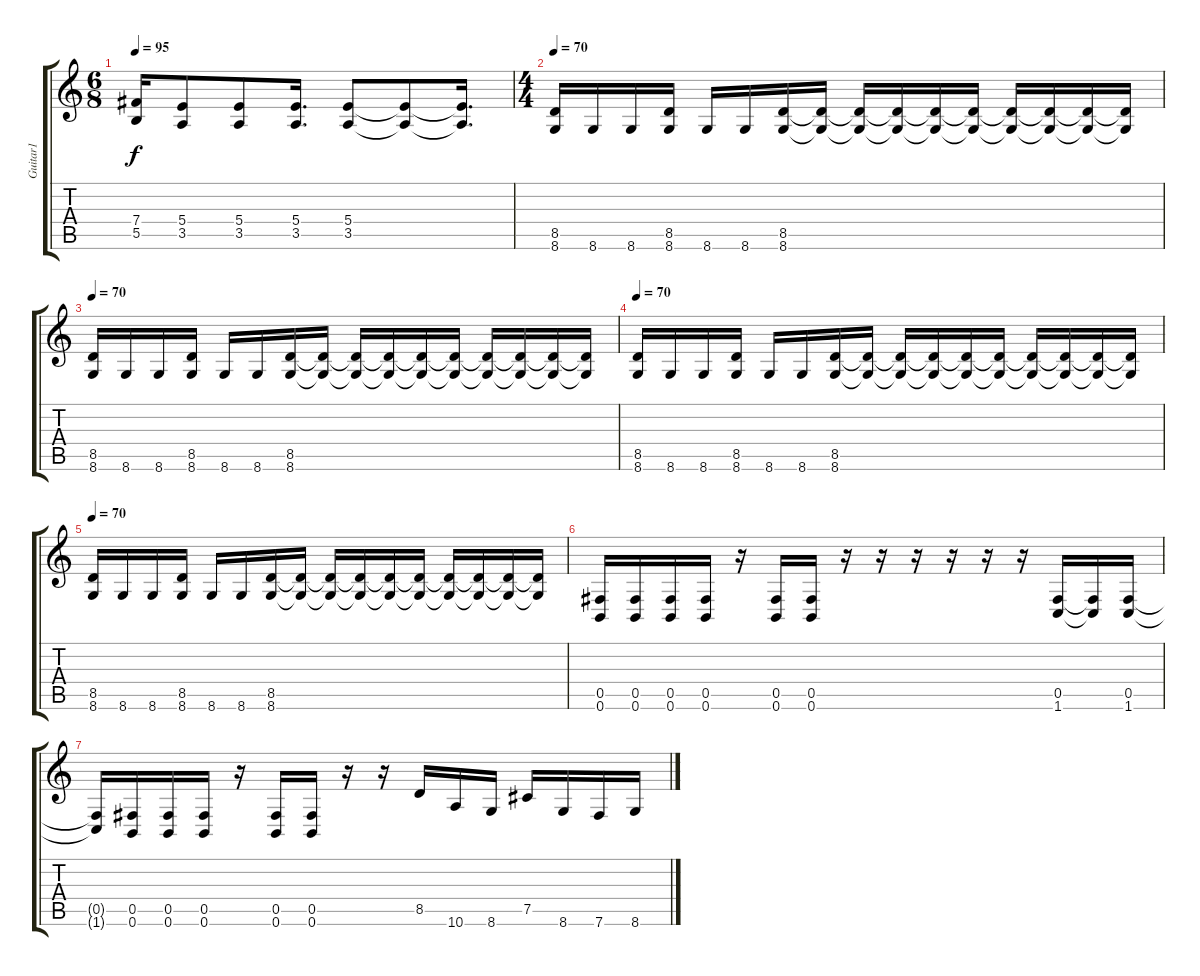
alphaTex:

\track ("Guitar1" "Guitar1") {instrument distortionguitar}
\staff {score tabs}
\tuning (Db4 Ab3 E3 B2 Gb2 B1) {hide}
\ts (6 8)
\tempo 95
\clef g2
\ks c
(7.4{t} 5.5{t}).16{dy f} (5.4 3.5).8 (5.4 3.5).8 (5.4 3.5).16{d} (5.4 3.5).8 (5.4{t} 3.5{t}).8 (5.4{t} 3.5{t}).16{d} |
\ts (4 4)
\tempo 70
(8.5 8.6).16 8.6.16 8.6.16 (8.5 8.6).16 8.6.16 8.6.16 (8.5 8.6).16 (8.5{t} 8.6{t}).16 (8.5{t} 8.6{t}).16 (8.5{t} 8.6{t}).16 (8.5{t} 8.6{t}).16 (8.5{t} 8.6{t}).16 (8.5{t} 8.6{t}).16 (8.5{t} 8.6{t}).16 (8.5{t} 8.6{t}).16 (8.5{t} 8.6{t}).16 |
\tempo 70
(8.5 8.6).16 8.6.16 8.6.16 (8.5 8.6).16 8.6.16 8.6.16 (8.5 8.6).16 (8.5{t} 8.6{t}).16 (8.5{t} 8.6{t}).16 (8.5{t} 8.6{t}).16 (8.5{t} 8.6{t}).16 (8.5{t} 8.6{t}).16 (8.5{t} 8.6{t}).16 (8.5{t} 8.6{t}).16 (8.5{t} 8.6{t}).16 (8.5{t} 8.6{t}).16 |
\tempo 70
(8.5 8.6).16 8.6.16 8.6.16 (8.5 8.6).16 8.6.16 8.6.16 (8.5 8.6).16 (8.5{t} 8.6{t}).16 (8.5{t} 8.6{t}).16 (8.5{t} 8.6{t}).16 (8.5{t} 8.6{t}).16 (8.5{t} 8.6{t}).16 (8.5{t} 8.6{t}).16 (8.5{t} 8.6{t}).16 (8.5{t} 8.6{t}).16 (8.5{t} 8.6{t}).16 |
\tempo 70
(8.5 8.6).16 8.6.16 8.6.16 (8.5 8.6).16 8.6.16 8.6.16 (8.5 8.6).16 (8.5{t} 8.6{t}).16 (8.5{t} 8.6{t}).16 (8.5{t} 8.6{t}).16 (8.5{t} 8.6{t}).16 (8.5{t} 8.6{t}).16 (8.5{t} 8.6{t}).16 (8.5{t} 8.6{t}).16 (8.5{t} 8.6{t}).16 (8.5{t} 8.6{t}).16 |
(0.5 0.6).16 (0.5 0.6).16 (0.5 0.6).16 (0.5 0.6).16 r.16 (0.5 0.6).16 (0.5 0.6).16 r.16 r.16 r.16 r.16 r.16 r.16 (0.5 1.6).16 (0.5{t} 1.6{t}).16 (0.5 1.6).16 |
(0.5{t} 1.6{t}).16 (0.5 0.6).16 (0.5 0.6).16 (0.5 0.6).16 r.16 (0.5 0.6).16 (0.5 0.6).16 r.16 r.16 8.5.16 10.6.16 8.6.16 7.5.16 8.6.16 7.6.16 8.6.16
